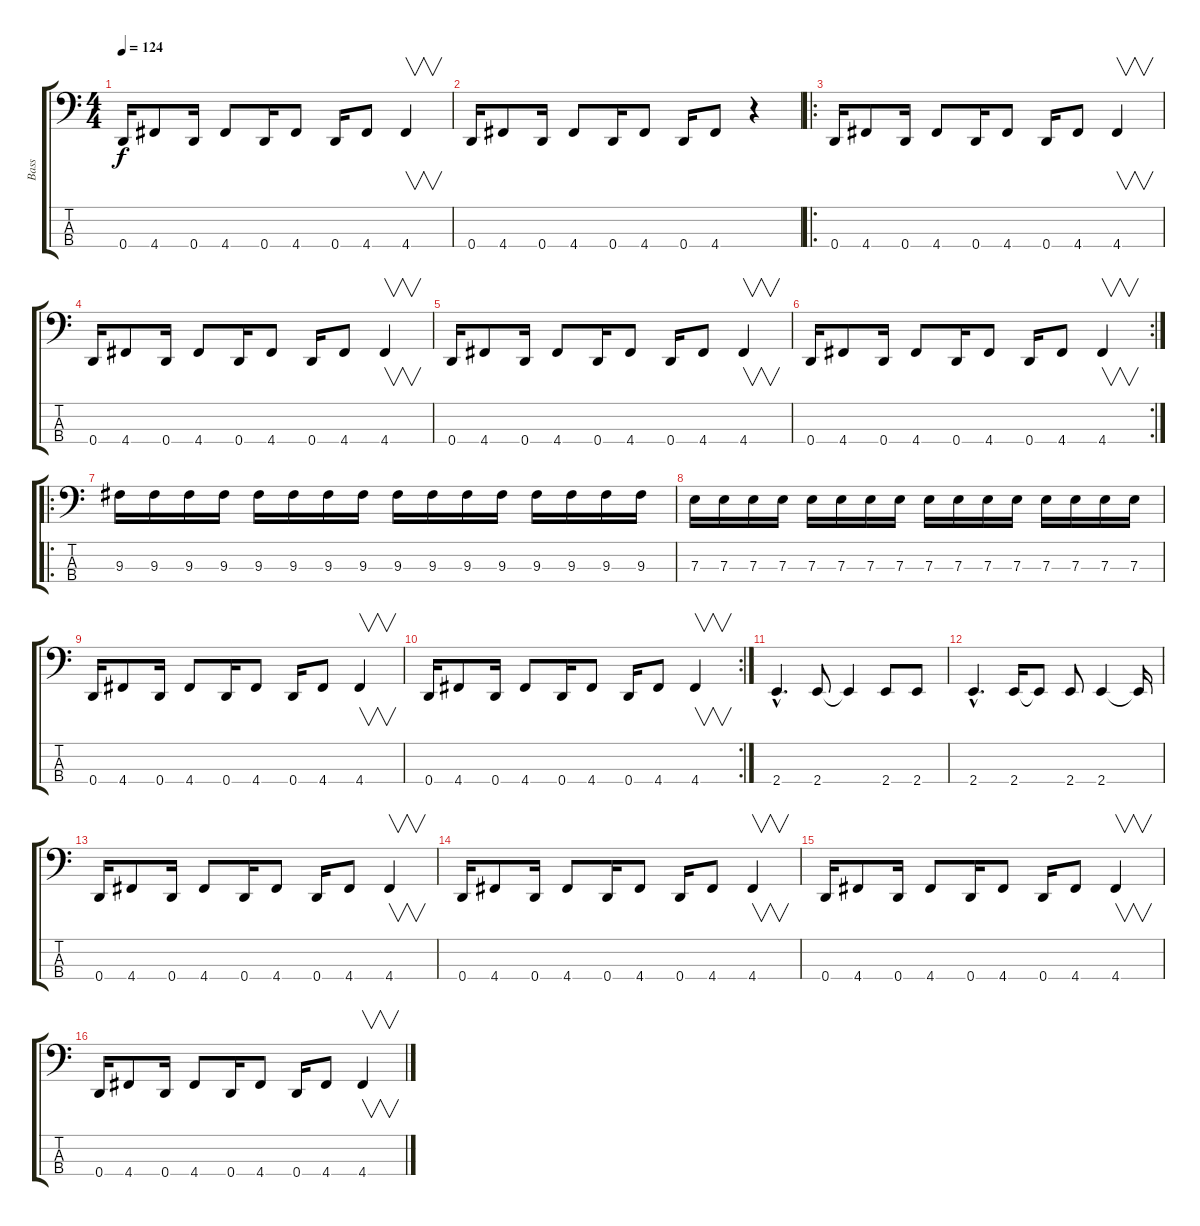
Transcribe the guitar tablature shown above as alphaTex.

\track ("Bass" "Bass") {instrument electricbasspick}
\staff {score tabs}
\tuning (G2 D2 A1 D1) {hide}
\ts (4 4)
\tempo 124
\clef f4
\ks c
0.4.16{dy f} 4.4.8 0.4.16 4.4.8 0.4.16 4.4.8 0.4.16 4.4.8 4.4.4{v} |
0.4.16 4.4.8 0.4.16 4.4.8 0.4.16 4.4.8 0.4.16 4.4.8 r.4 |
\ro
0.4.16 4.4.8 0.4.16 4.4.8 0.4.16 4.4.8 0.4.16 4.4.8 4.4.4{v} |
0.4.16 4.4.8 0.4.16 4.4.8 0.4.16 4.4.8 0.4.16 4.4.8 4.4.4{v} |
0.4.16 4.4.8 0.4.16 4.4.8 0.4.16 4.4.8 0.4.16 4.4.8 4.4.4{v} |
\rc 2
0.4.16 4.4.8 0.4.16 4.4.8 0.4.16 4.4.8 0.4.16 4.4.8 4.4.4{v} |
\ro
9.3.16 9.3.16 9.3.16 9.3.16 9.3.16 9.3.16 9.3.16 9.3.16 9.3.16 9.3.16 9.3.16 9.3.16 9.3.16 9.3.16 9.3.16 9.3.16 |
7.3.16 7.3.16 7.3.16 7.3.16 7.3.16 7.3.16 7.3.16 7.3.16 7.3.16 7.3.16 7.3.16 7.3.16 7.3.16 7.3.16 7.3.16 7.3.16 |
0.4.16 4.4.8 0.4.16 4.4.8 0.4.16 4.4.8 0.4.16 4.4.8 4.4.4{v} |
\rc 2
0.4.16 4.4.8 0.4.16 4.4.8 0.4.16 4.4.8 0.4.16 4.4.8 4.4.4{v} |
2.4{hac}.4{d} 2.4.8 2.4{t}.4 2.4.8 2.4.8 |
2.4{hac}.4{d} 2.4.16 2.4{t}.8 2.4.8 2.4.4 2.4{t}.16 |
0.4.16 4.4.8 0.4.16 4.4.8 0.4.16 4.4.8 0.4.16 4.4.8 4.4.4{v} |
0.4.16 4.4.8 0.4.16 4.4.8 0.4.16 4.4.8 0.4.16 4.4.8 4.4.4{v} |
0.4.16 4.4.8 0.4.16 4.4.8 0.4.16 4.4.8 0.4.16 4.4.8 4.4.4{v} |
0.4.16 4.4.8 0.4.16 4.4.8 0.4.16 4.4.8 0.4.16 4.4.8 4.4.4{v}
